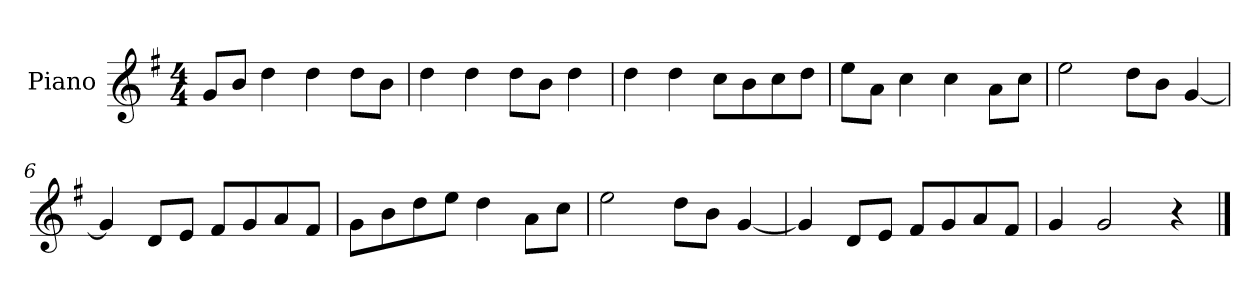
**kern
*part1
*staff1
*I"Piano
*I'P-no
*clefG2
*k[f#]
*M4/4
*MM90
=1
8g/L
8b/J
4dd\
4dd\
8dd\L
8b\J
=2
4dd\
4dd\
8dd\L
8b\J
4dd\
=3
4dd\
4dd\
8cc\L
8b\
8cc\
8dd\J
=4
8ee\L
8a\J
4cc\
4cc\
8a\L
8cc\J
=5
2ee\
8dd\L
8b\J
[4g/
=6
4g/]
8d/L
8e/J
8f#/L
8g/
8a/
8f#/J
!!LO:LB:g=z
=7
8g\L
8b\
8dd\
8ee\J
4dd\
8a\L
8cc\J
=8
2ee\
8dd\L
8b\J
[4g/
=9
4g/]
8d/L
8e/J
8f#/L
8g/
8a/
8f#/J
=10
4g/
2g/
4r
==
*-
